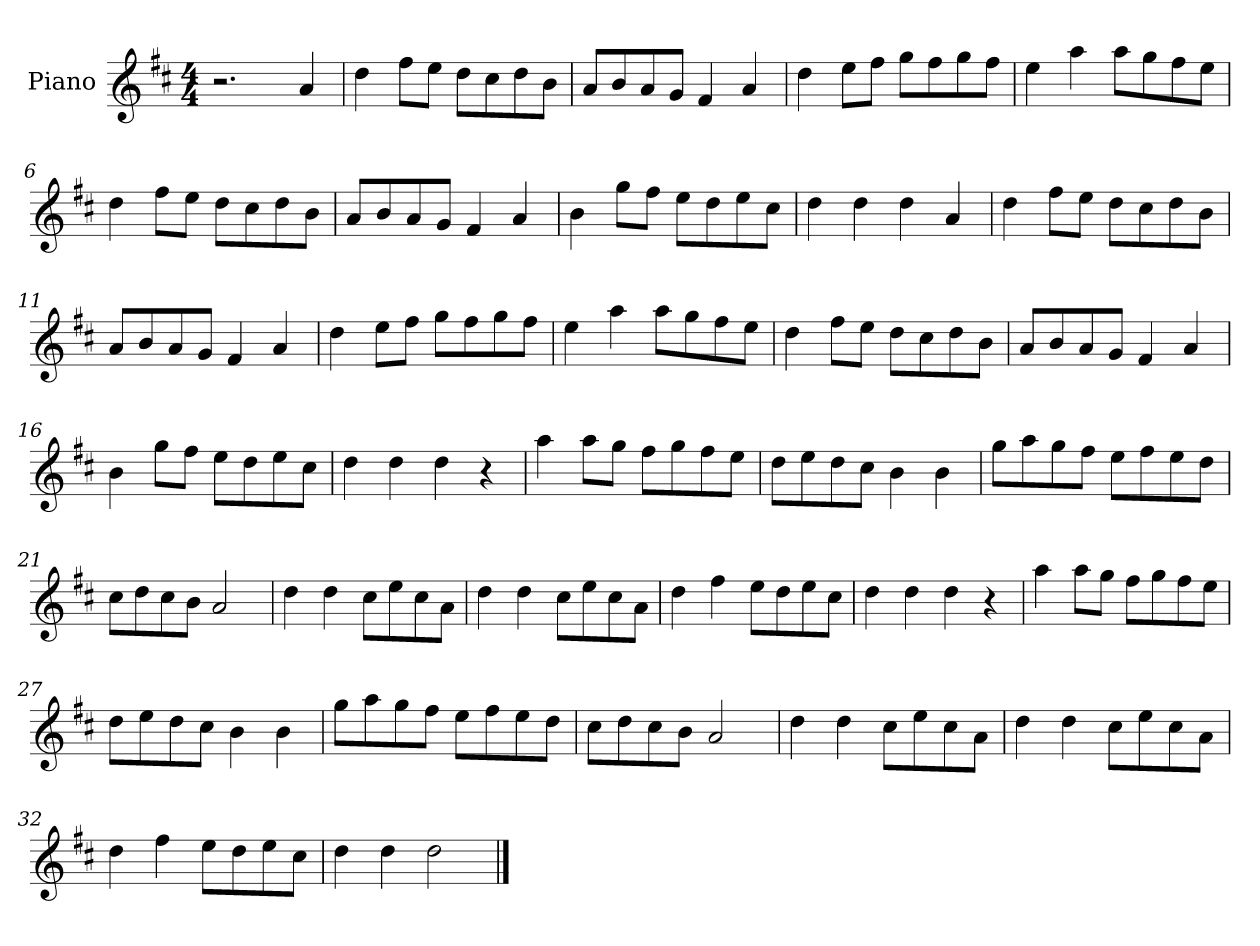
**kern
*part1
*staff1
*I"Piano
*I'Pno
*clefG2
*k[f#c#]
*M4/4
=1
2.r
4a/
=2
4dd\
8ff#\L
8ee\J
8dd\L
8cc#\
8dd\
8b\J
=3
8a/L
8b/
8a/
8g/J
4f#/
4a/
=4
4dd\
8ee\L
8ff#\J
8gg\L
8ff#\
8gg\
8ff#\J
=5
4ee\
4aa\
8aa\L
8gg\
8ff#\
8ee\J
=6
4dd\
8ff#\L
8ee\J
8dd\L
8cc#\
8dd\
8b\J
=7
8a/L
8b/
8a/
8g/J
4f#/
4a/
=8
4b\
8gg\L
8ff#\J
8ee\L
8dd\
8ee\
8cc#\J
=9
4dd\
4dd\
4dd\
4a/
=10
4dd\
8ff#\L
8ee\J
8dd\L
8cc#\
8dd\
8b\J
=11
8a/L
8b/
8a/
8g/J
4f#/
4a/
=12
4dd\
8ee\L
8ff#\J
8gg\L
8ff#\
8gg\
8ff#\J
=13
4ee\
4aa\
8aa\L
8gg\
8ff#\
8ee\J
=14
4dd\
8ff#\L
8ee\J
8dd\L
8cc#\
8dd\
8b\J
=15
8a/L
8b/
8a/
8g/J
4f#/
4a/
=16
4b\
8gg\L
8ff#\J
8ee\L
8dd\
8ee\
8cc#\J
=17
4dd\
4dd\
4dd\
4r
=18
4aa\
8aa\L
8gg\J
8ff#\L
8gg\
8ff#\
8ee\J
=19
8dd\L
8ee\
8dd\
8cc#\J
4b\
4b\
=20
8gg\L
8aa\
8gg\
8ff#\J
8ee\L
8ff#\
8ee\
8dd\J
=21
8cc#\L
8dd\
8cc#\
8b\J
2a/
=22
4dd\
4dd\
8cc#\L
8ee\
8cc#\
8a\J
=23
4dd\
4dd\
8cc#\L
8ee\
8cc#\
8a\J
=24
4dd\
4ff#\
8ee\L
8dd\
8ee\
8cc#\J
=25
4dd\
4dd\
4dd\
4r
=26
4aa\
8aa\L
8gg\J
8ff#\L
8gg\
8ff#\
8ee\J
=27
8dd\L
8ee\
8dd\
8cc#\J
4b\
4b\
=28
8gg\L
8aa\
8gg\
8ff#\J
8ee\L
8ff#\
8ee\
8dd\J
=29
8cc#\L
8dd\
8cc#\
8b\J
2a/
=30
4dd\
4dd\
8cc#\L
8ee\
8cc#\
8a\J
=31
4dd\
4dd\
8cc#\L
8ee\
8cc#\
8a\J
=32
4dd\
4ff#\
8ee\L
8dd\
8ee\
8cc#\J
=33
4dd\
4dd\
2dd\
==
*-
